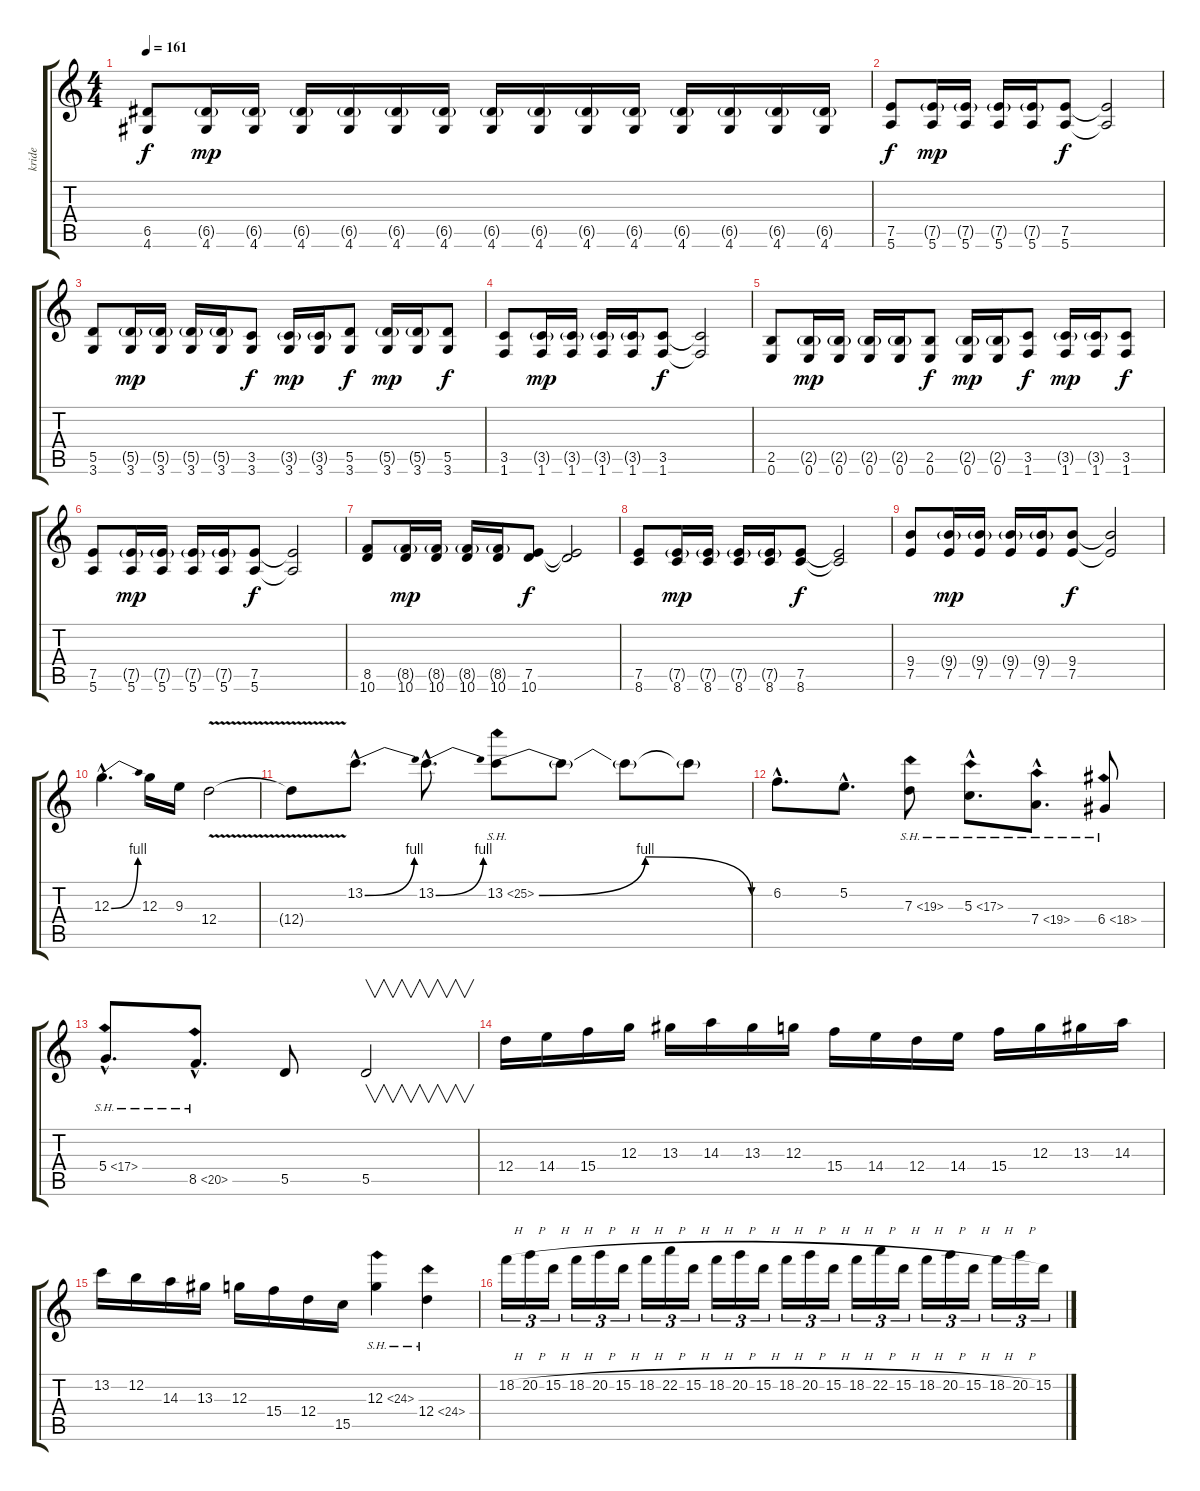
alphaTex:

\track ("kride" "kride") {instrument distortionguitar}
\staff {score tabs}
\tuning (E4 B3 G3 D3 A2 E2) {hide}
\ts (4 4)
\tempo 161
\clef g2
\ks c
(6.5 4.6).8{dy f} (6.5{g} 4.6).16{dy mp} (6.5{g} 4.6).16 (6.5{g} 4.6).16 (6.5{g} 4.6).16 (6.5{g} 4.6).16 (6.5{g} 4.6).16 (6.5{g} 4.6).16 (6.5{g} 4.6).16 (6.5{g} 4.6).16 (6.5{g} 4.6).16 (6.5{g} 4.6).16 (6.5{g} 4.6).16 (6.5{g} 4.6).16 (6.5{g} 4.6).16 |
(7.5 5.6).8{dy f} (7.5{g} 5.6).16{dy mp} (7.5{g} 5.6).16 (7.5{g} 5.6).16 (7.5{g} 5.6).16 (7.5 5.6).8{dy f} (7.5{t} 5.6{t}).2 |
(5.5 3.6).8 (5.5{g} 3.6).16{dy mp} (5.5{g} 3.6).16 (5.5{g} 3.6).16 (5.5{g} 3.6).16 (3.5 3.6).8{dy f} (3.5{g} 3.6).16{dy mp} (3.5{g} 3.6).16 (5.5 3.6).8{dy f} (5.5{g} 3.6).16{dy mp} (5.5{g} 3.6).16 (5.5 3.6).8{dy f} |
(3.5 1.6).8 (3.5{g} 1.6).16{dy mp} (3.5{g} 1.6).16 (3.5{g} 1.6).16 (3.5{g} 1.6).16 (3.5 1.6).8{dy f} (3.5{t} 1.6{t}).2 |
(2.5 0.6).8 (2.5{g} 0.6).16{dy mp} (2.5{g} 0.6).16 (2.5{g} 0.6).16 (2.5{g} 0.6).16 (2.5 0.6).8{dy f} (2.5{g} 0.6).16{dy mp} (2.5{g} 0.6).16 (3.5 1.6).8{dy f} (3.5{g} 1.6).16{dy mp} (3.5{g} 1.6).16 (3.5 1.6).8{dy f} |
(7.5 5.6).8 (7.5{g} 5.6).16{dy mp} (7.5{g} 5.6).16 (7.5{g} 5.6).16 (7.5{g} 5.6).16 (7.5 5.6).8{dy f} (7.5{t} 5.6{t}).2 |
(8.5 10.6).8 (8.5{g} 10.6).16{dy mp} (8.5{g} 10.6).16 (8.5{g} 10.6).16 (8.5{g} 10.6).16 (7.5 10.6).8{dy f} (7.5{t} 10.6{t}).2 |
(7.5 8.6).8 (7.5{g} 8.6).16{dy mp} (7.5{g} 8.6).16 (7.5{g} 8.6).16 (7.5{g} 8.6).16 (7.5 8.6).8{dy f} (7.5{t} 8.6{t}).2 |
(9.4 7.5).8 (9.4{g} 7.5).16{dy mp} (9.4{g} 7.5).16 (9.4{g} 7.5).16 (9.4{g} 7.5).16 (9.4 7.5).8{dy f} (9.4{t} 7.5{t}).2 |
12.3{be (bend 0 0 60 4) hac}.4{d} 12.3.16 9.3.16 12.4{v}.2 |
12.4{t}.8 13.2{be (bend 0 0 60 4) hac}.8{d} 13.2{be (bend 0 0 60 4) hac}.8{d} 13.2{be (bendrelease 0 0 7 4 45 4 60 0) sh 12}.8 13.2{t}.8 13.2{t}.8 13.2{t}.8 |
6.2{hac}.8{d} 5.2{hac}.8{d} 7.3{sh 12}.8 5.3{sh 12 hac}.8{d} 7.4{sh 12 hac}.8{d} 6.4{sh 12}.8 |
5.4{sh 12 hac}.8{d} 8.5{sh 12 hac}.8{d} 5.5.8 5.5.2{v} |
12.4.16 14.4.16 15.4.16 12.3.16 13.3.16 14.3.16 13.3.16 12.3.16 15.4.16 14.4.16 12.4.16 14.4.16 15.4.16 12.3.16 13.3.16 14.3.16 |
13.2.16 12.2.16 14.3.16 13.3.16 12.3.16 15.4.16 12.4.16 15.5.16 12.3{sh 12}.4 12.4{sh 12}.4 |
18.2{h}.16{tu (3 2)} 20.2{h}.16{tu (3 2)} 15.2{h}.16{tu (3 2)} 18.2{h}.16{tu (3 2)} 20.2{h}.16{tu (3 2)} 15.2{h}.16{tu (3 2)} 18.2{h}.16{tu (3 2)} 22.2{h}.16{tu (3 2)} 15.2{h}.16{tu (3 2)} 18.2{h}.16{tu (3 2)} 20.2{h}.16{tu (3 2)} 15.2{h}.16{tu (3 2)} 18.2{h}.16{tu (3 2)} 20.2{h}.16{tu (3 2)} 15.2{h}.16{tu (3 2)} 18.2{h}.16{tu (3 2)} 22.2{h}.16{tu (3 2)} 15.2{h}.16{tu (3 2)} 18.2{h}.16{tu (3 2)} 20.2{h}.16{tu (3 2)} 15.2{h}.16{tu (3 2)} 18.2{h}.16{tu (3 2)} 20.2{h}.16{tu (3 2)} 15.2{h}.16{tu (3 2)}
